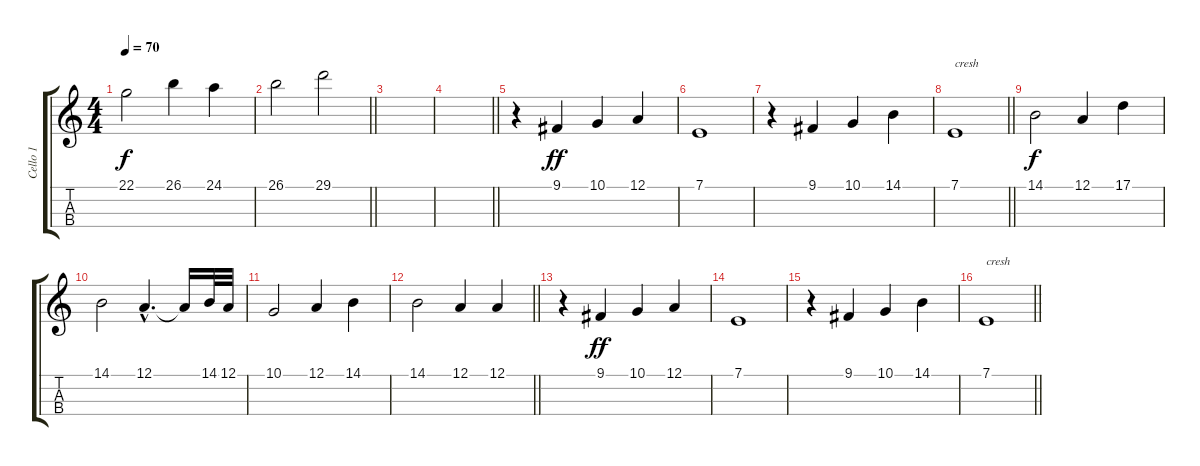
\track ("Cello 1" "Cello 1") {instrument cello}
\staff {score tabs}
\tuning (A3 D3 G2 C2) {hide}
\ts (4 4)
\tempo 70
\clef g2
\ks c
22.1.2{dy f} 26.1.4 24.1.4 |
\barLineRight lightlight
26.1.2 29.1.2 |
|
\barLineRight lightlight
|
\section ("" "")
r.4 9.1.4{dy ff} 10.1.4 12.1.4 |
7.1.1 |
r.4 9.1.4 10.1.4 14.1.4 |
\barLineRight lightlight
7.1.1{txt "cresh"} |
14.1.2{dy f} 12.1.4 17.1.4 |
14.1.2 12.1{hac}.4{d} 12.1{t}.16 14.1.32 12.1.32 |
10.1.2 12.1.4 14.1.4 |
\barLineRight lightlight
14.1.2 12.1.4 12.1.4 |
r.4 9.1.4{dy ff} 10.1.4 12.1.4 |
7.1.1 |
r.4 9.1.4 10.1.4 14.1.4 |
\barLineRight lightlight
7.1.1{txt "cresh"}
